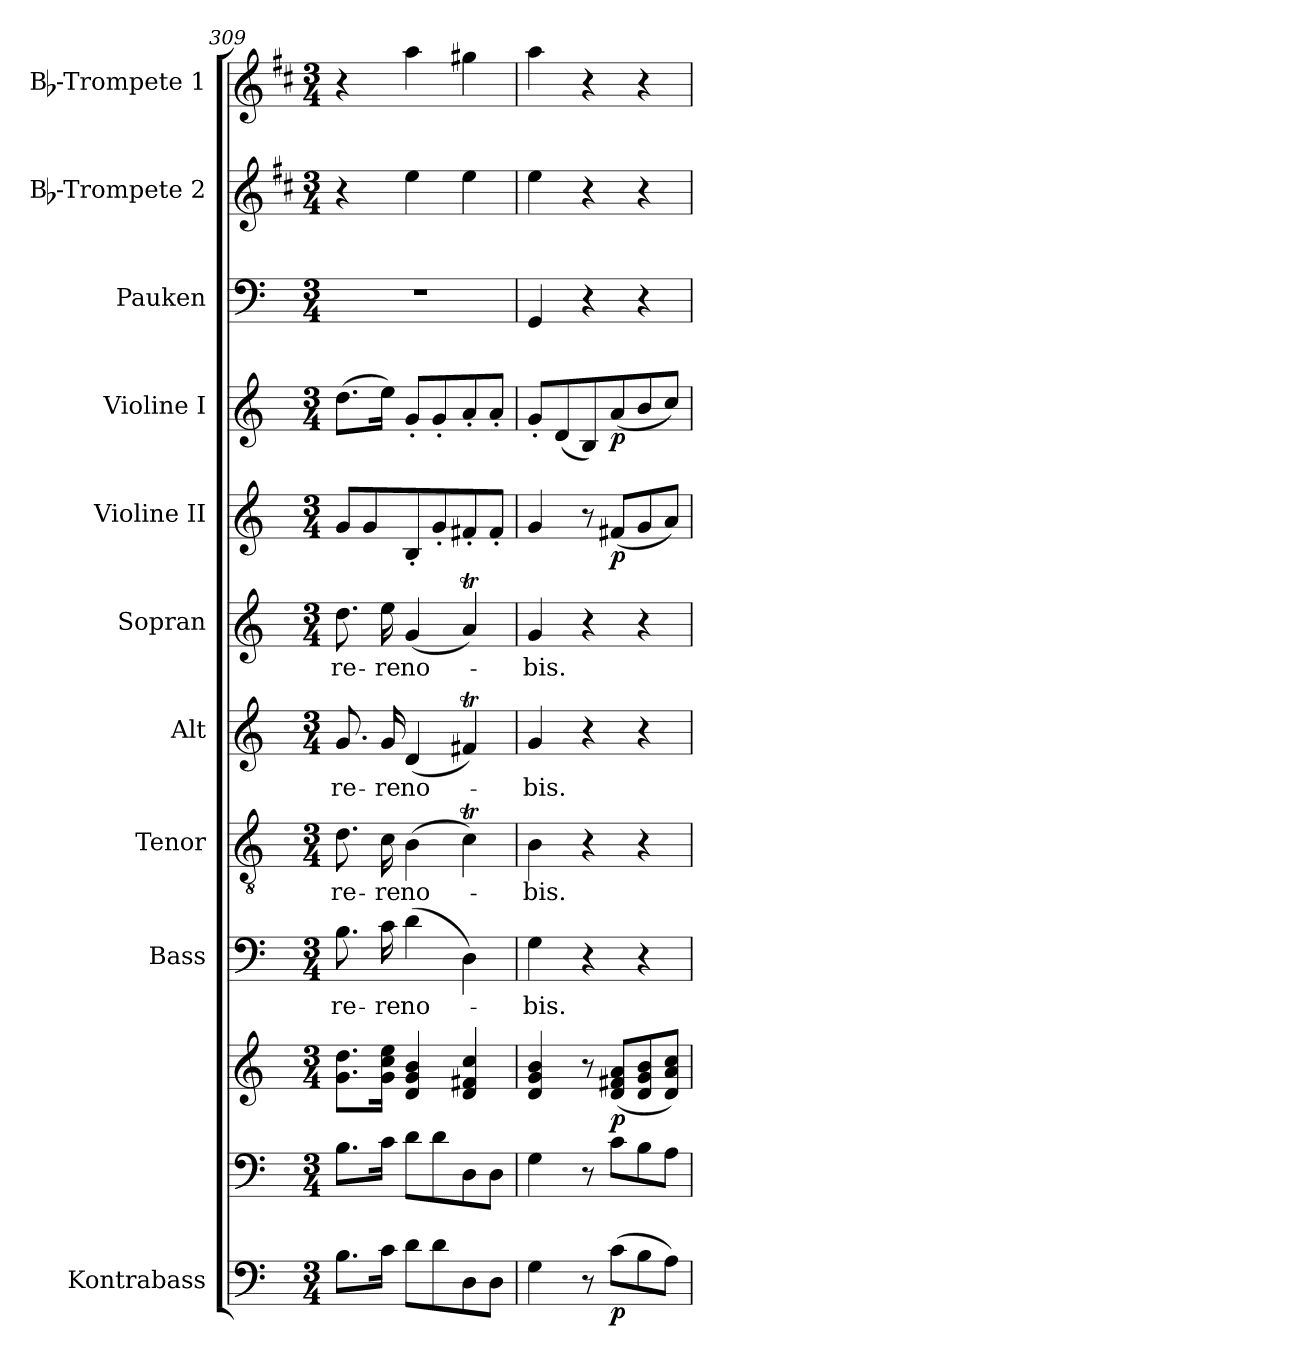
**kern	**dynam	**kern	**kern	**dynam	**kern	**text	**kern	**text	**kern	**text	**kern	**text	**kern	**dynam	**kern	**dynam	**kern	**kern	**kern
*part11	*part11	*part10	*part10	*part10	*part9	*part9	*part8	*part8	*part7	*part7	*part6	*part6	*part5	*part5	*part4	*part4	*part3	*part2	*part1
*staff12	*staff12	*staff11	*staff10	*staff10/11	*staff9	*staff9	*staff8	*staff8	*staff7	*staff7	*staff6	*staff6	*staff5	*staff5	*staff4	*staff4	*staff3	*staff2	*staff1
*I"Kontrabass	*	*	*	*	*I"Bass	*	*I"Tenor	*	*I"Alt	*	*I"Sopran	*	*I"Violine II	*	*I"Violine I	*	*I"Pauken	*I"Bb-Trompete 2	*I"Bb-Trompete 1
*I'Kb.	*	*	*	*	*I'B.	*	*I'T.	*	*I'A.	*	*I'S.	*	*I'Vl. II	*	*I'Vl. I	*	*I'Pk.	*I'Bb Trp. 2	*I'Bb Trp. 1
*clefF4	*	*clefF4	*clefG2	*	*clefF4	*	*clefGv2	*	*clefG2	*	*clefG2	*	*clefG2	*	*clefG2	*	*clefF4	*clefG2	*clefG2
*ITrd7c12	*	*	*	*	*	*	*	*	*	*	*	*	*	*	*	*	*	*ITrd1c2	*ITrd1c2
*k[]	*	*k[]	*k[]	*	*k[]	*	*k[]	*	*k[]	*	*k[]	*	*k[]	*	*k[]	*	*k[]	*k[]	*k[]
*C:	*	*C:	*C:	*	*C:	*	*C:	*	*C:	*	*C:	*	*C:	*	*C:	*	*C:	*C:	*C:
*M3/4	*	*M3/4	*M3/4	*	*M3/4	*	*M3/4	*	*M3/4	*	*M3/4	*	*M3/4	*	*M3/4	*	*M3/4	*M3/4	*M3/4
=309	=309	=309	=309	=309	=309	=309	=309	=309	=309	=309	=309	=309	=309	=309	=309	=309	=309	=309	=309
!	!	!	!	!	!	!LO:LY:b	!	!LO:LY:b	!	!LO:LY:b	!	!LO:LY:b	!	!	!	!	!	!	!
8.BB\L	.	8.B\L	8.g\ 8.dd\L	.	8.B\	-re-	8.d\	-re-	8.g/	-re-	8.dd\	-re-	8g/L	.	(>8.dd\L	.	2.r	4r	4r
.	.	.	.	.	.	.	.	.	.	.	.	.	8g/	.	.	.	.	.	.
!	!	!	!	!	!	!LO:LY:b	!	!LO:LY:b	!	!LO:LY:b	!	!LO:LY:b	!	!	!	!	!	!	!
16C\Jk	.	16c\Jk	16g\ 16cc\ 16ee\Jk	.	16c\	-re	16c\	-re	16g/	-re	16ee\	-re	.	.	16ee\Jk)	.	.	.	.
!	!	!	!	!	!	!LO:LY:b	!	!LO:LY:b	!	!LO:LY:b	!	!LO:LY:b	!	!	!	!	!	!	!
8D\L	.	8d\L	4d/ 4g/ 4b/	.	(>4d\	no-	(>4B\	no-	(<4d/	no-	(<4g/	no-	8B'</	.	8g'</L	.	.	4dd\	4gg\
8D\	.	8d\	.	.	.	.	.	.	.	.	.	.	8g'</	.	8g'</	.	.	.	.
8DD\	.	8D\	4d/ 4f#X/ 4cc/	.	4D\)	.	4cT\)	.	4f#Xt/)	.	4aT/)	.	8f#X'</	.	8a'</	.	.	4dd\	4ff#X\
8DD\J	.	8D\J	.	.	.	.	.	.	.	.	.	.	8f#'</J	.	8a'</J	.	.	.	.
=310	=310	=310	=310	=310	=310	=310	=310	=310	=310	=310	=310	=310	=310	=310	=310	=310	=310	=310	=310
!	!	!	!	!	!	!LO:LY:b	!	!LO:LY:b	!	!LO:LY:b	!	!LO:LY:b	!	!	!	!	!	!	!
4GG\	.	4G\	4d/ 4g/ 4b/	.	4G\	-bis.	4B\	-bis.	4g/	-bis.	4g/	-bis.	4g/	.	8g'</L	.	4GG/	4dd\	4gg\
.	.	.	.	.	.	.	.	.	.	.	.	.	.	.	(<8d/	.	.	.	.
8r	.	8r	8r	.	4r	.	4r	.	4r	.	4r	.	8r	.	8B/)	.	4r	4r	4r
!	!LO:DY:b	!	!	!LO:DY:b	!	!	!	!	!	!	!	!	!	!LO:DY:b	!	!LO:DY:b	!	!	!
(>8C\L	p	8c\L	(>8d/ 8f#X/ 8a/L	p	.	.	.	.	.	.	.	.	(<8f#X/L	p	(<8a/	p	.	.	.
8BB\	.	8B\	8d/ 8g/ 8b/	.	4r	.	4r	.	4r	.	4r	.	8g/	.	8b/	.	4r	4r	4r
8AA\J)	.	8A\J	8d/ 8a/ 8cc/J)	.	.	.	.	.	.	.	.	.	8a/J)	.	8cc/J)	.	.	.	.
=	=	=	=	=	=	=	=	=	=	=	=	=	=	=	=	=	=	=	=
*-	*-	*-	*-	*-	*-	*-	*-	*-	*-	*-	*-	*-	*-	*-	*-	*-	*-	*-	*-
